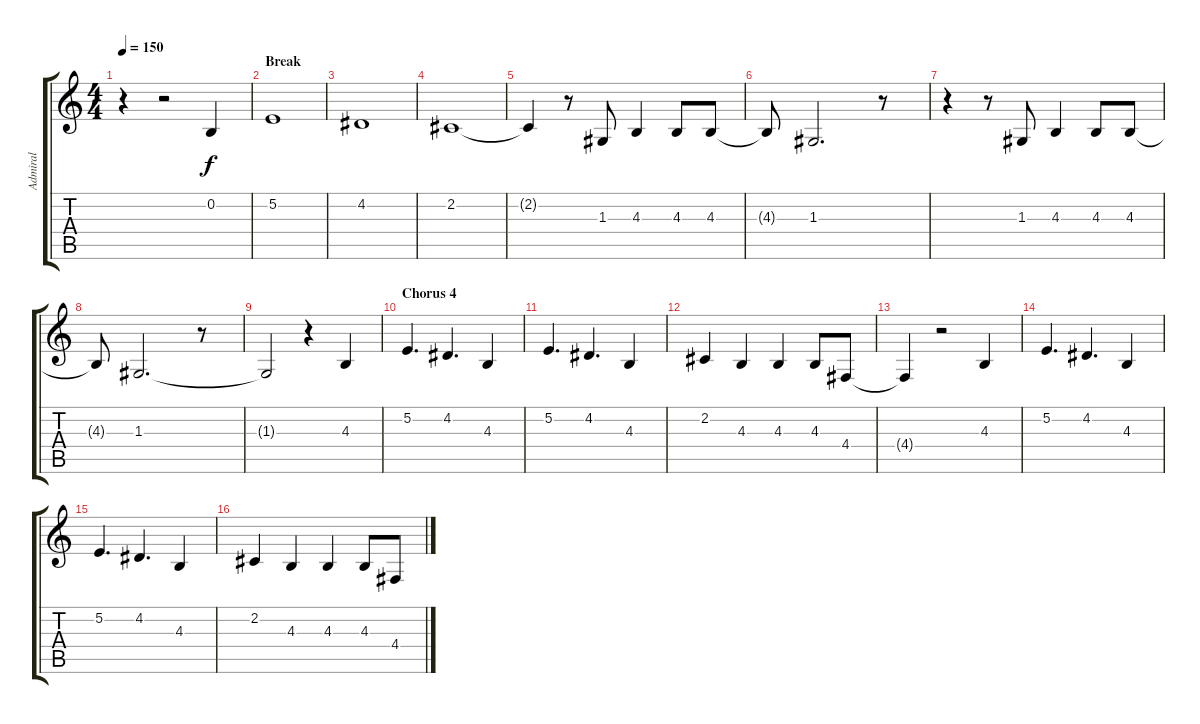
\track ("Admiral" "Admiral") {instrument lead2sawtooth}
\staff {score tabs}
\tuning (E4 B3 G3 D3 A2 E2) {hide}
\ts (4 4)
\tempo 150
\clef g2
\ks c
r.4{dy f} r.2 0.2.4 |
\section ("" "Break")
5.2.1 |
4.2.1 |
2.2.1 |
2.2{t}.4 r.8 1.3.8 4.3.4 4.3.8 4.3.8 |
4.3{t}.8 1.3.2{d} r.8 |
r.4 r.8 1.3.8 4.3.4 4.3.8 4.3.8 |
4.3{t}.8 1.3.2{d} r.8 |
1.3{t}.2 r.4 4.3.4 |
\section ("" "Chorus 4")
5.2.4{d} 4.2.4{d} 4.3.4 |
5.2.4{d} 4.2.4{d} 4.3.4 |
2.2.4 4.3.4 4.3.4 4.3.8 4.4.8 |
4.4{t}.4 r.2 4.3.4 |
5.2.4{d} 4.2.4{d} 4.3.4 |
5.2.4{d} 4.2.4{d} 4.3.4 |
2.2.4 4.3.4 4.3.4 4.3.8 4.4.8
